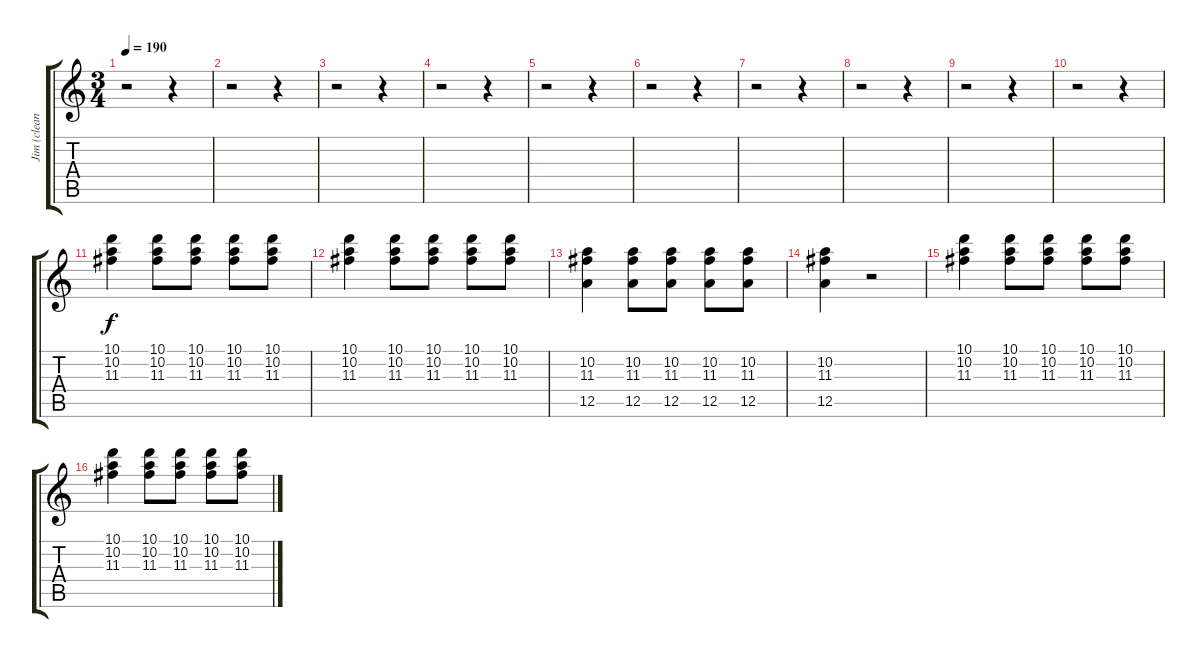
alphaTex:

\track ("Jim (clean)" "Jim (clean") {instrument electricguitarjazz}
\staff {score tabs}
\tuning (E4 B3 G3 D3 A2 E2) {hide}
\ts (3 4)
\tempo 190
\clef g2
\ks c
r.2{dy f} r.4 |
r.2 r.4 |
r.2 r.4 |
r.2 r.4 |
r.2 r.4 |
r.2 r.4 |
r.2 r.4 |
r.2 r.4 |
r.2 r.4 |
r.2 r.4 |
(10.1 10.2 11.3).4 (10.1 10.2 11.3).8 (10.1 10.2 11.3).8 (10.1 10.2 11.3).8 (10.1 10.2 11.3).8 |
(10.1 10.2 11.3).4 (10.1 10.2 11.3).8 (10.1 10.2 11.3).8 (10.1 10.2 11.3).8 (10.1 10.2 11.3).8 |
(10.2 11.3 12.5).4 (10.2 11.3 12.5).8 (10.2 11.3 12.5).8 (10.2 11.3 12.5).8 (10.2 11.3 12.5).8 |
(10.2 11.3 12.5).4 r.2 |
(10.1 10.2 11.3).4 (10.1 10.2 11.3).8 (10.1 10.2 11.3).8 (10.1 10.2 11.3).8 (10.1 10.2 11.3).8 |
(10.1 10.2 11.3).4 (10.1 10.2 11.3).8 (10.1 10.2 11.3).8 (10.1 10.2 11.3).8 (10.1 10.2 11.3).8
